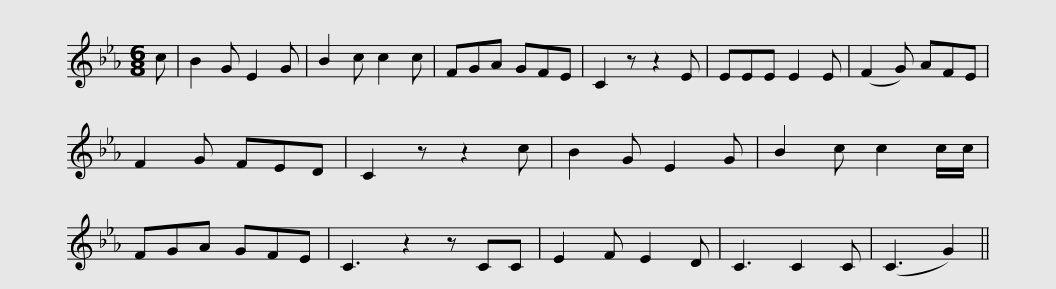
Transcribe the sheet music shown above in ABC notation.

X:1
L:1/8
M:6/8
I:linebreak $
K:Cmin
V:1 treble
V:1
 c | B2 G E2 G | B2 c c2 c | FGA GFE | C2 z z2 E | %5
 EEE E2 E | (F2 G) AFE | F2 G FED | C2 z z2 c |$ B2 G E2 G | %10
 B2 c c2 c/c/ | FGA GFE | C3 z2 z CC | E2 F E2 D | C3 C2 C | %15
 (C3 G2) || %16
